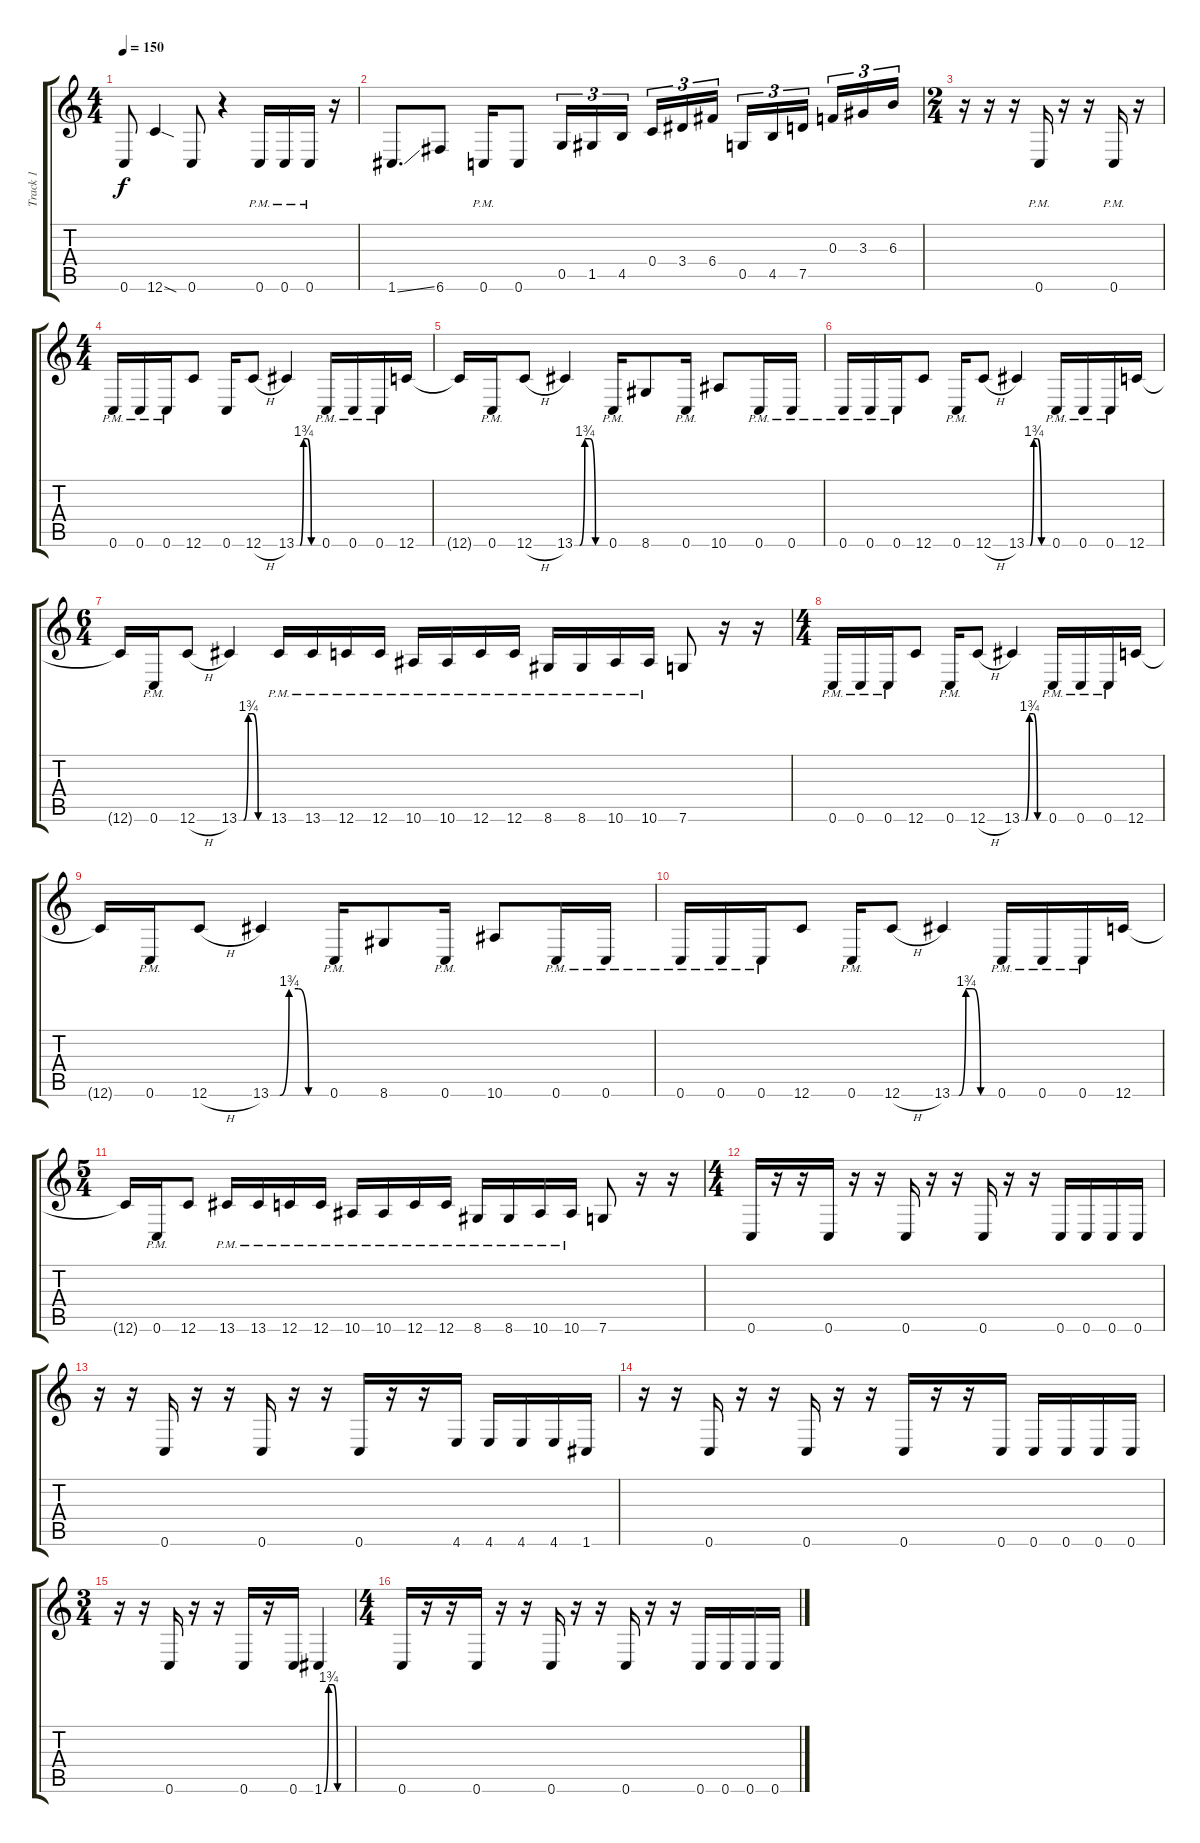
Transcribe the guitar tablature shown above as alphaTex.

\track ("Track 1" "Track 1") {instrument distortionguitar}
\staff {score tabs}
\tuning (D4 A3 F3 C3 G2 C2) {hide}
\ts (4 4)
\tempo 150
\clef g2
\ks c
0.6.8{dy f} 12.6{sod}.4 0.6.8 r.4 0.6{pm}.16 0.6{pm}.16 0.6{pm}.16 r.16 |
1.6{ss}.8{d} 6.6.8 0.6{pm}.16 0.6.8 0.5.16{tu (3 2)} 1.5.16{tu (3 2)} 4.5.16{tu (3 2) beam splitsecondary} 0.4.16{tu (3 2)} 3.4.16{tu (3 2)} 6.4.16{tu (3 2)} 0.5.16{tu (3 2)} 4.5.16{tu (3 2)} 7.5.16{tu (3 2) beam splitsecondary} 0.3.16{tu (3 2)} 3.3.16{tu (3 2)} 6.3.16{tu (3 2)} |
\ts (2 4)
r.16 r.16 r.16 0.6{pm}.16 r.16 r.16 0.6{pm}.16 r.16 |
\ts (4 4)
0.6{pm}.16 0.6{pm}.16 0.6{pm}.16 12.6.8 0.6.16 12.6{h}.8 13.6{be (custom 0 0 10 0 20 7 30 7 41 0 60 0)}.4 0.6{pm}.16 0.6{pm}.16 0.6{pm}.16 12.6.16 |
12.6{t}.16 0.6{pm}.16 12.6{h}.8 13.6{be (custom 0 0 10 0 20 7 30 7 41 0 60 0)}.4 0.6{pm}.16 8.6.8 0.6{pm}.16 10.6.8 0.6{pm}.16 0.6{pm}.16 |
0.6{pm}.16 0.6{pm}.16 0.6{pm}.16 12.6.8 0.6{pm}.16 12.6{h}.8 13.6{be (custom 0 0 10 0 20 7 30 7 41 0 60 0)}.4 0.6{pm}.16 0.6{pm}.16 0.6{pm}.16 12.6.16 |
\ts (6 4)
12.6{t}.16 0.6{pm}.16 12.6{h}.8 13.6{be (custom 0 0 10 0 20 7 30 7 41 0 60 0)}.4 13.6{pm}.16 13.6{pm}.16 12.6{pm}.16 12.6{pm}.16 10.6{pm}.16 10.6{pm}.16 12.6{pm}.16 12.6{pm}.16 8.6{pm}.16 8.6{pm}.16 10.6{pm}.16 10.6{pm}.16 7.6.8 r.16 r.16 |
\ts (4 4)
0.6{pm}.16 0.6{pm}.16 0.6{pm}.16 12.6.8 0.6{pm}.16 12.6{h}.8 13.6{be (custom 0 0 10 0 20 7 30 7 41 0 60 0)}.4 0.6{pm}.16 0.6{pm}.16 0.6{pm}.16 12.6.16 |
12.6{t}.16 0.6{pm}.16 12.6{h}.8 13.6{be (custom 0 0 10 0 20 7 30 7 41 0 60 0)}.4 0.6{pm}.16 8.6.8 0.6{pm}.16 10.6.8 0.6{pm}.16 0.6{pm}.16 |
0.6{pm}.16 0.6{pm}.16 0.6{pm}.16 12.6.8 0.6{pm}.16 12.6{h}.8 13.6{be (custom 0 0 10 0 20 7 30 7 41 0 60 0)}.4 0.6{pm}.16 0.6{pm}.16 0.6{pm}.16 12.6.16 |
\ts (5 4)
12.6{t}.16 0.6{pm}.16 12.6.8 13.6{pm}.16 13.6{pm}.16 12.6{pm}.16 12.6{pm}.16 10.6{pm}.16 10.6{pm}.16 12.6{pm}.16 12.6{pm}.16 8.6{pm}.16 8.6{pm}.16 10.6{pm}.16 10.6{pm}.16 7.6.8 r.16 r.16 |
\ts (4 4)
0.6.16 r.16 r.16 0.6.16 r.16 r.16 0.6.16 r.16 r.16 0.6.16 r.16 r.16 0.6.16 0.6.16 0.6.16 0.6.16 |
r.16 r.16 0.6.16 r.16 r.16 0.6.16 r.16 r.16 0.6.16 r.16 r.16 4.6.16 4.6.16 4.6.16 4.6.16 1.6.16 |
r.16 r.16 0.6.16 r.16 r.16 0.6.16 r.16 r.16 0.6.16 r.16 r.16 0.6.16 0.6.16 0.6.16 0.6.16 0.6.16 |
\ts (3 4)
r.16 r.16 0.6.16 r.16 r.16 0.6.16 r.16 0.6.16 1.6{be (custom 0 0 10 7 20 7 30 0 60 0)}.4 |
\ts (4 4)
0.6.16 r.16 r.16 0.6.16 r.16 r.16 0.6.16 r.16 r.16 0.6.16 r.16 r.16 0.6.16 0.6.16 0.6.16 0.6.16
